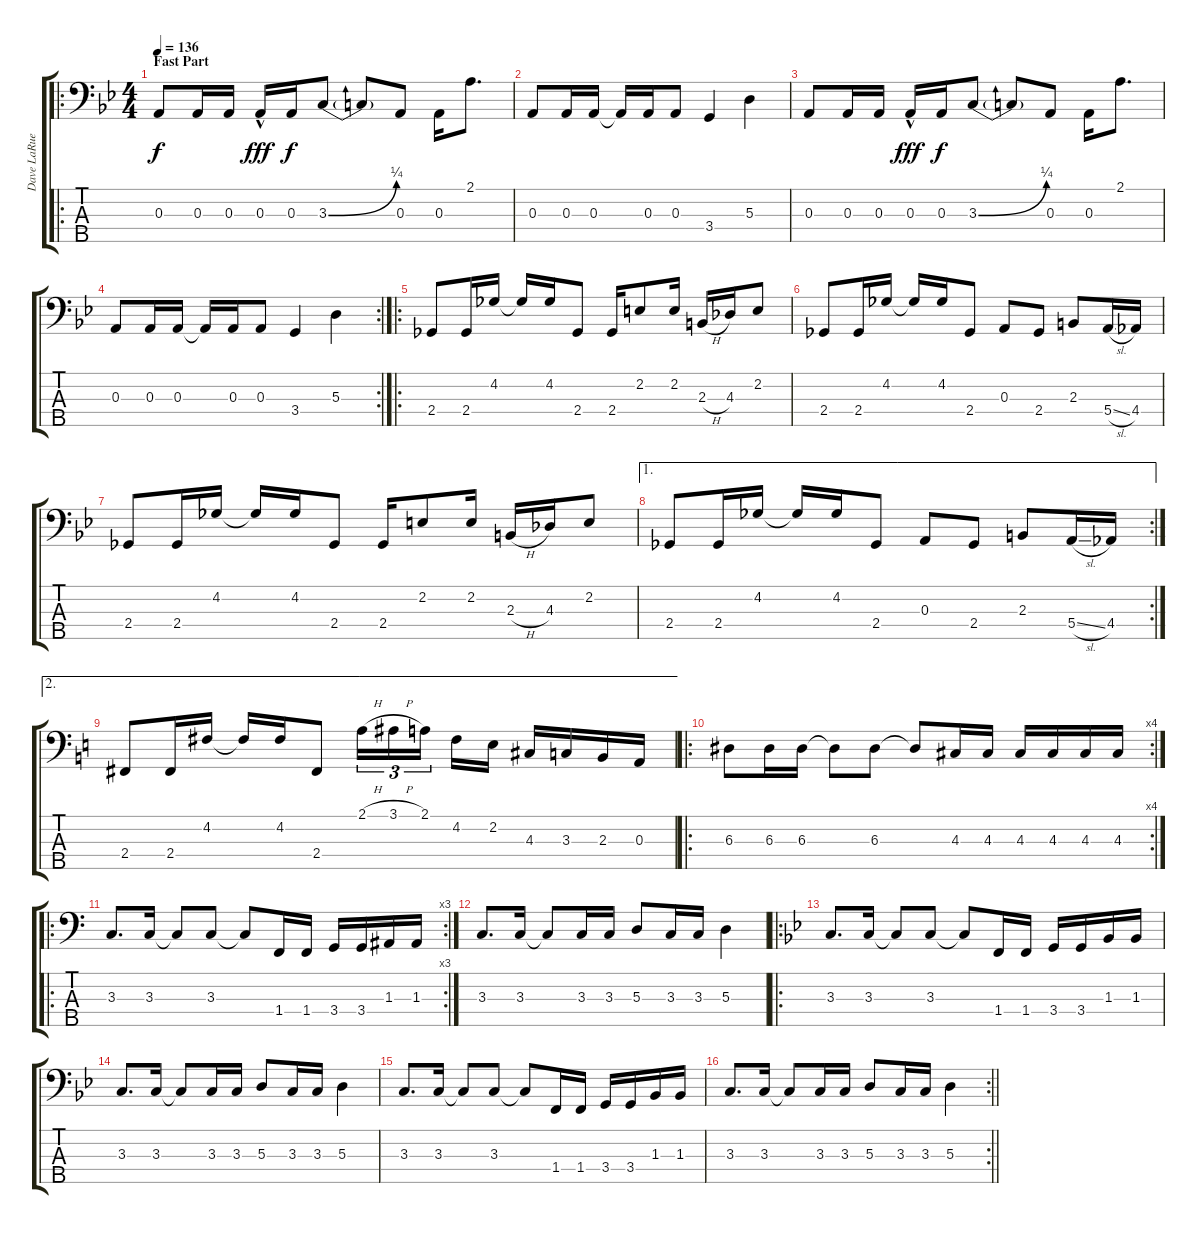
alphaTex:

\track ("Dave LaRue" "Dave LaRue") {instrument electricbassfinger}
\staff {score tabs}
\tuning (G2 D2 A1 E1 B0) {hide}
\ro
\ts (4 4)
\section ("" "Fast Part")
\tempo 135
\tempo 136
\clef f4
\ks bb
0.3.8{dy f} 0.3.16 0.3.16 0.3{hac}.16{dy fff} 0.3.16{dy f} 3.3{be (bend 0 0 60 1)}.8 3.3{t}.8 0.3.8 0.3.16 2.1.8{d} |
0.3.8 0.3.16 0.3.16 0.3{t}.16 0.3.16 0.3.8 3.4.4 5.3.4 |
0.3.8 0.3.16 0.3.16 0.3{hac}.16{dy fff} 0.3.16{dy f} 3.3{be (bend 0 0 60 1)}.8 3.3{t}.8 0.3.8 0.3.16 2.1.8{d} |
\rc 2
0.3.8 0.3.16 0.3.16 0.3{t}.16 0.3.16 0.3.8 3.4.4 5.3.4 |
\ro
2.4.8 2.4.16 4.2.16 4.2{t}.16 4.2.16 2.4.8 2.4.16 2.2.8 2.2.16 2.3{h}.16 4.3.16 2.2.8 |
2.4.8 2.4.16 4.2.16 4.2{t}.16 4.2.16 2.4.8 0.3.8 2.4.8 2.3.8 5.4{sl}.16 4.4.16 |
2.4.8 2.4.16 4.2.16 4.2{t}.16 4.2.16 2.4.8 2.4.16 2.2.8 2.2.16 2.3{h}.16 4.3.16 2.2.8 |
\ae 1
\rc 2
2.4.8 2.4.16 4.2.16 4.2{t}.16 4.2.16 2.4.8 0.3.8 2.4.8 2.3.8 5.4{sl}.16 4.4.16 |
\ae 2
\ks c
2.4.8 2.4.16 4.2.16 4.2{t}.16 4.2.16 2.4.8 2.1{h}.16{tu (3 2)} 3.1{h}.16{tu (3 2)} 2.1.16{tu (3 2) beam splitsecondary} 4.2.16 2.2.16 4.3.16 3.3.16 2.3.16 0.3.16 |
\ro
\rc 4
6.3.8 6.3.16 6.3.16 6.3{t}.8 6.3.8 6.3{t}.8 4.3.16 4.3.16 4.3.16 4.3.16 4.3.16 4.3.16 |
\ro
\rc 3
3.3.8{d} 3.3.16 3.3{t}.8 3.3.8 3.3{t}.8 1.4.16 1.4.16 3.4.16 3.4.16 1.3.16 1.3.16 |
3.3.8{d} 3.3.16 3.3{t}.8 3.3.16 3.3.16 5.3.8 3.3.16 3.3.16 5.3.4 |
\ro
\ks bb
3.3.8{d} 3.3.16 3.3{t}.8 3.3.8 3.3{t}.8 1.4.16 1.4.16 3.4.16 3.4.16 1.3.16 1.3.16 |
3.3.8{d} 3.3.16 3.3{t}.8 3.3.16 3.3.16 5.3.8 3.3.16 3.3.16 5.3.4 |
3.3.8{d} 3.3.16 3.3{t}.8 3.3.8 3.3{t}.8 1.4.16 1.4.16 3.4.16 3.4.16 1.3.16 1.3.16 |
\rc 2
\barLineRight lightlight
3.3.8{d} 3.3.16 3.3{t}.8 3.3.16 3.3.16 5.3.8 3.3.16 3.3.16 5.3.4
